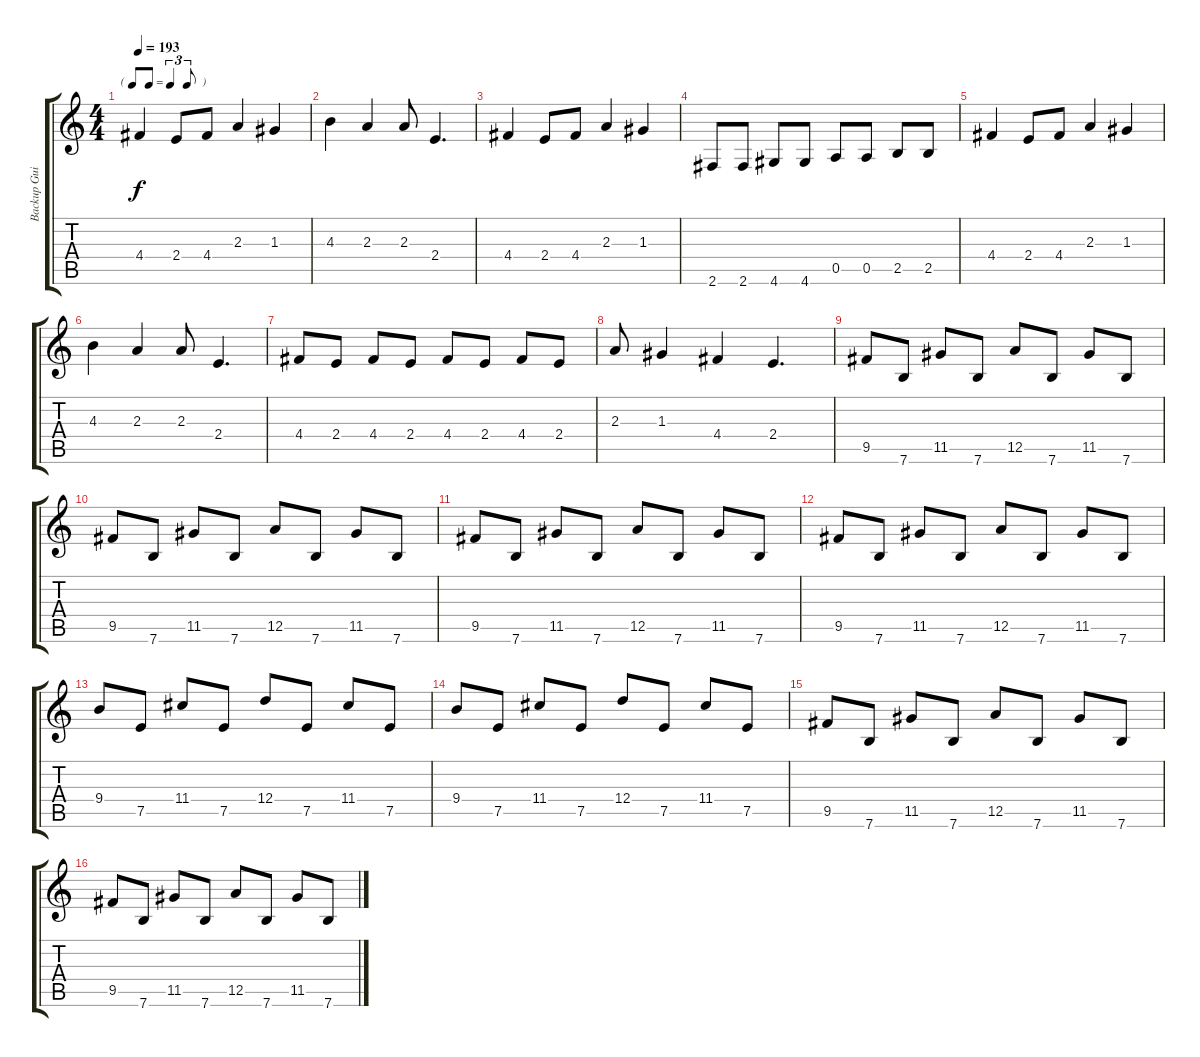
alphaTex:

\track ("Backup Guitar" "Backup Gui") {instrument distortionguitar}
\staff {score tabs}
\tuning (E4 B3 G3 D3 A2 E2) {hide}
\ts (4 4)
\tf triplet8th
\tempo 193
\clef g2
\ks c
4.4.4{dy f volume 16 instrument distortionguitar} 2.4.8 4.4.8 2.3.4 1.3.4 |
4.3.4 2.3.4 2.3.8 2.4.4{d} |
4.4.4 2.4.8 4.4.8 2.3.4 1.3.4 |
2.6.8 2.6.8 4.6.8 4.6.8 0.5.8 0.5.8 2.5.8 2.5.8 |
4.4.4 2.4.8 4.4.8 2.3.4 1.3.4 |
4.3.4 2.3.4 2.3.8 2.4.4{d} |
4.4.8 2.4.8 4.4.8 2.4.8 4.4.8 2.4.8 4.4.8 2.4.8 |
2.3.8 1.3.4 4.4.4 2.4.4{d} |
9.5.8{volume 10} 7.6.8 11.5.8 7.6.8 12.5.8 7.6.8 11.5.8 7.6.8 |
9.5.8 7.6.8 11.5.8 7.6.8 12.5.8 7.6.8 11.5.8 7.6.8 |
9.5.8 7.6.8 11.5.8 7.6.8 12.5.8 7.6.8 11.5.8 7.6.8 |
9.5.8 7.6.8 11.5.8 7.6.8 12.5.8 7.6.8 11.5.8 7.6.8 |
9.4.8 7.5.8 11.4.8 7.5.8 12.4.8 7.5.8 11.4.8 7.5.8 |
9.4.8 7.5.8 11.4.8 7.5.8 12.4.8 7.5.8 11.4.8 7.5.8 |
9.5.8 7.6.8 11.5.8 7.6.8 12.5.8 7.6.8 11.5.8 7.6.8 |
9.5.8 7.6.8 11.5.8 7.6.8 12.5.8 7.6.8 11.5.8 7.6.8
